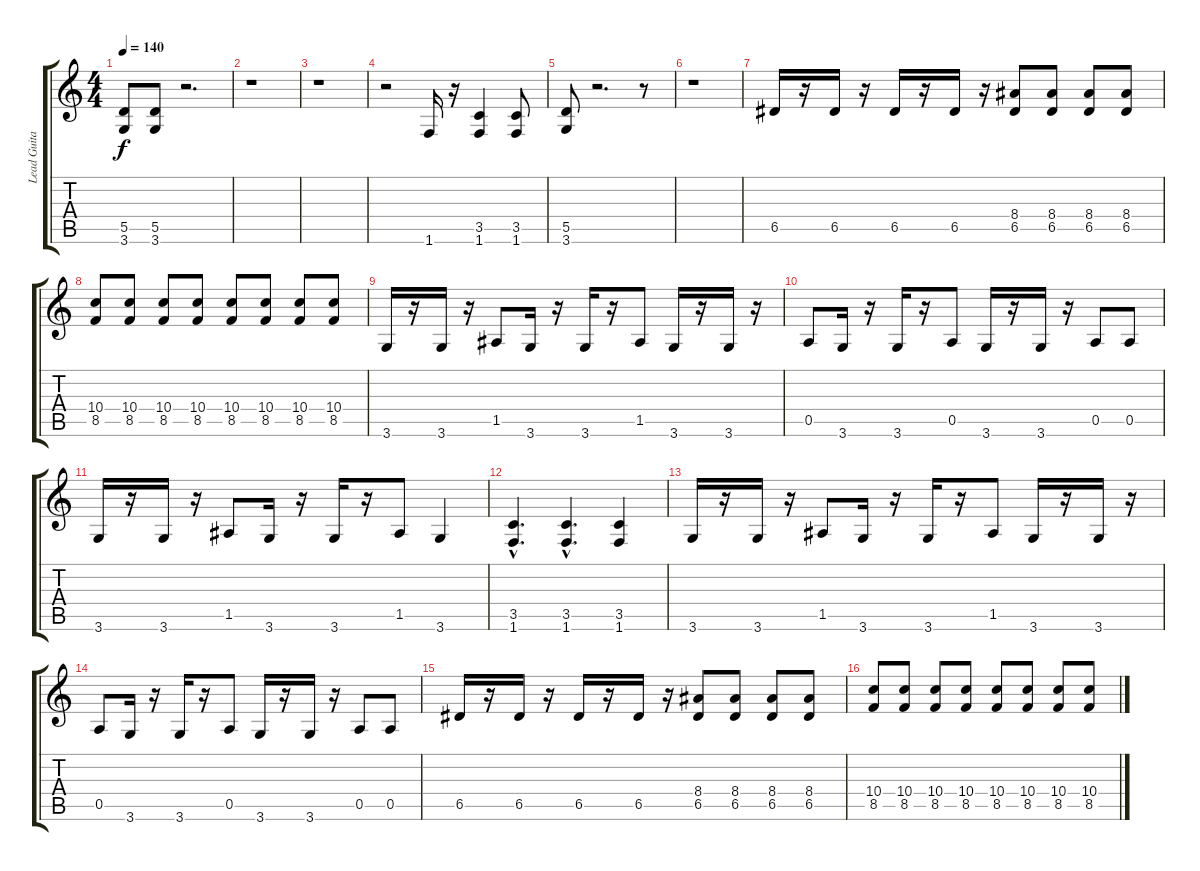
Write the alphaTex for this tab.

\track ("Lead Guitar" "Lead Guita") {instrument distortionguitar}
\staff {score tabs}
\tuning (E4 B3 G3 D3 A2 E2) {hide}
\ts (4 4)
\tempo 140
\clef g2
\ks c
(5.5 3.6).8{dy f} (5.5 3.6).8 r.2{d} |
r.1 |
r.1 |
r.2 1.6.16 r.16 (3.5 1.6).4 (3.5 1.6).8 |
(5.5 3.6).8 r.2{d} r.8 |
r.1 |
6.5.16 r.16 6.5.16 r.16 6.5.16 r.16 6.5.16 r.16 (8.4 6.5).8 (8.4 6.5).8 (8.4 6.5).8 (8.4 6.5).8 |
(10.4 8.5).8 (10.4 8.5).8 (10.4 8.5).8 (10.4 8.5).8 (10.4 8.5).8 (10.4 8.5).8 (10.4 8.5).8 (10.4 8.5).8 |
3.6.16 r.16 3.6.16 r.16 1.5.8 3.6.16 r.16 3.6.16 r.16 1.5.8 3.6.16 r.16 3.6.16 r.16 |
0.5.8 3.6.16 r.16 3.6.16 r.16 0.5.8 3.6.16 r.16 3.6.16 r.16 0.5.8 0.5.8 |
3.6.16 r.16 3.6.16 r.16 1.5.8 3.6.16 r.16 3.6.16 r.16 1.5.8 3.6.4 |
(3.5{hac} 1.6{hac}).4{d} (3.5{hac} 1.6{hac}).4{d} (3.5 1.6).4 |
3.6.16 r.16 3.6.16 r.16 1.5.8 3.6.16 r.16 3.6.16 r.16 1.5.8 3.6.16 r.16 3.6.16 r.16 |
0.5.8 3.6.16 r.16 3.6.16 r.16 0.5.8 3.6.16 r.16 3.6.16 r.16 0.5.8 0.5.8 |
6.5.16 r.16 6.5.16 r.16 6.5.16 r.16 6.5.16 r.16 (8.4 6.5).8 (8.4 6.5).8 (8.4 6.5).8 (8.4 6.5).8 |
(10.4 8.5).8 (10.4 8.5).8 (10.4 8.5).8 (10.4 8.5).8 (10.4 8.5).8 (10.4 8.5).8 (10.4 8.5).8 (10.4 8.5).8
